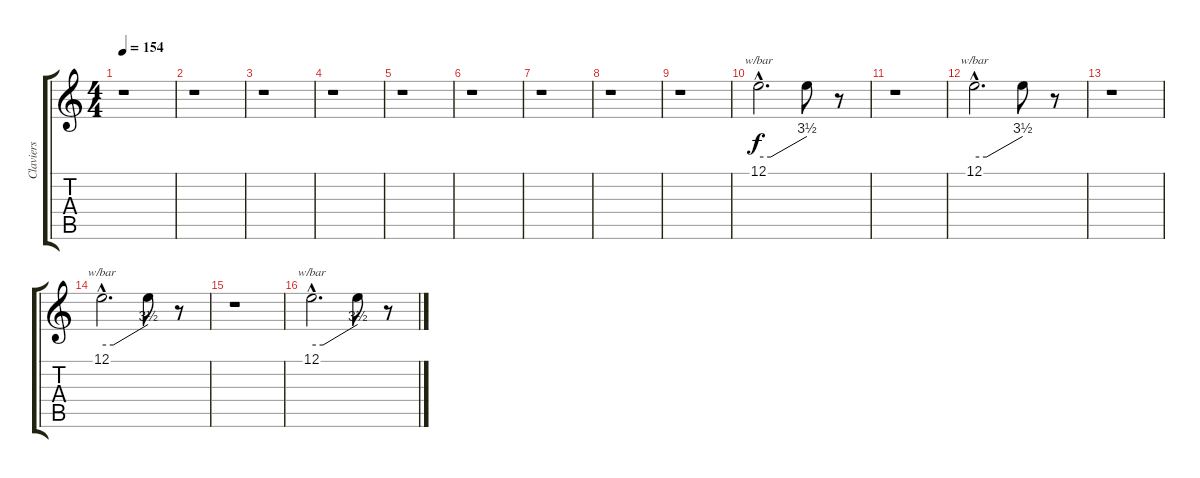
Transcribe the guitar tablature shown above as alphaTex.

\track ("Claviers" "Claviers") {instrument pad5bowed}
\staff {score tabs}
\tuning (E4 B3 G3 D3 A2 E2) {hide}
\ts (4 4)
\tempo 154
\clef g2
\ks c
r.1{dy f} |
r.1 |
r.1 |
r.1 |
r.1 |
r.1 |
r.1 |
r.1 |
r.1 |
12.1{hac}.2{d tbe (custom default 0 0 15 0 60 14) volume 12} 12.1{t}.8 r.8{volume 0} |
r.1 |
12.1{hac}.2{d tbe (custom default 0 0 15 0 60 14) volume 12} 12.1{t}.8 r.8{volume 0} |
r.1 |
12.1{hac}.2{d tbe (custom default 0 0 15 0 60 14) volume 12} 12.1{t}.8 r.8{volume 0} |
r.1 |
12.1{hac}.2{d tbe (custom default 0 0 15 0 60 14) volume 12} 12.1{t}.8 r.8{volume 0}
